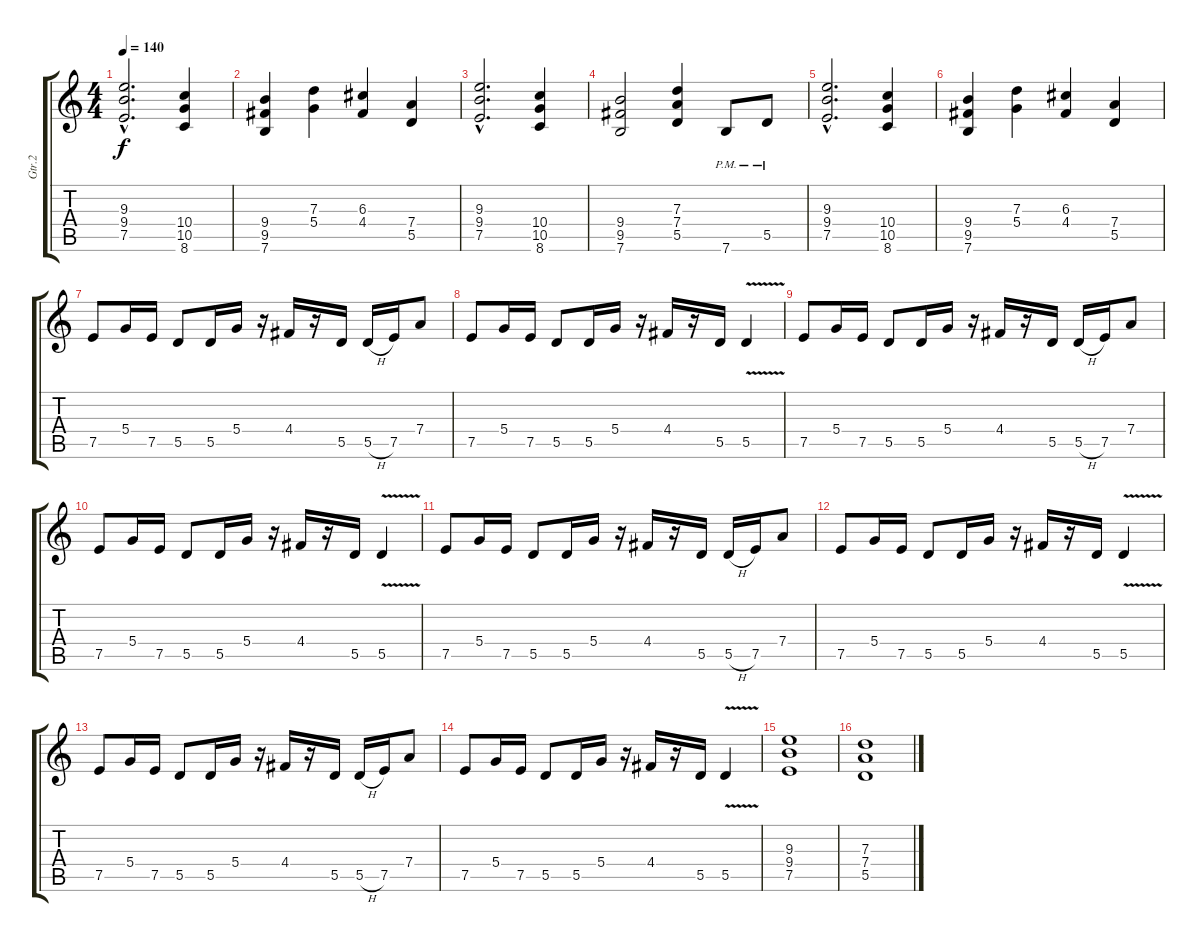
\track ("Gtr.2" "Gtr.2") {instrument overdrivenguitar}
\staff {score tabs}
\tuning (E4 B3 G3 D3 A2 E2) {hide}
\ts (4 4)
\tempo 140
\clef g2
\ks c
(9.3{hac} 9.4{hac} 7.5{hac}).2{d dy f} (10.4 10.5 8.6).4 |
(9.4 9.5 7.6).4 (7.3 5.4).4 (6.3 4.4).4 (7.4 5.5).4 |
(9.3{hac} 9.4{hac} 7.5{hac}).2{d} (10.4 10.5 8.6).4 |
(9.4 9.5 7.6).2 (7.3 7.4 5.5).4 7.6{pm}.8 5.5{pm}.8 |
(9.3{hac} 9.4{hac} 7.5{hac}).2{d} (10.4 10.5 8.6).4 |
(9.4 9.5 7.6).4 (7.3 5.4).4 (6.3 4.4).4 (7.4 5.5).4 |
7.5.8 5.4.16 7.5.16 5.5.8 5.5.16 5.4.16 r.16 4.4.16 r.16 5.5.16 5.5{h}.16 7.5.16 7.4.8 |
7.5.8 5.4.16 7.5.16 5.5.8 5.5.16 5.4.16 r.16 4.4.16 r.16 5.5.16 5.5{v}.4 |
7.5.8 5.4.16 7.5.16 5.5.8 5.5.16 5.4.16 r.16 4.4.16 r.16 5.5.16 5.5{h}.16 7.5.16 7.4.8 |
7.5.8 5.4.16 7.5.16 5.5.8 5.5.16 5.4.16 r.16 4.4.16 r.16 5.5.16 5.5{v}.4 |
7.5.8 5.4.16 7.5.16 5.5.8 5.5.16 5.4.16 r.16 4.4.16 r.16 5.5.16 5.5{h}.16 7.5.16 7.4.8 |
7.5.8 5.4.16 7.5.16 5.5.8 5.5.16 5.4.16 r.16 4.4.16 r.16 5.5.16 5.5{v}.4 |
7.5.8 5.4.16 7.5.16 5.5.8 5.5.16 5.4.16 r.16 4.4.16 r.16 5.5.16 5.5{h}.16 7.5.16 7.4.8 |
7.5.8 5.4.16 7.5.16 5.5.8 5.5.16 5.4.16 r.16 4.4.16 r.16 5.5.16 5.5{v}.4 |
(9.3 9.4 7.5).1 |
(7.3 7.4 5.5).1
